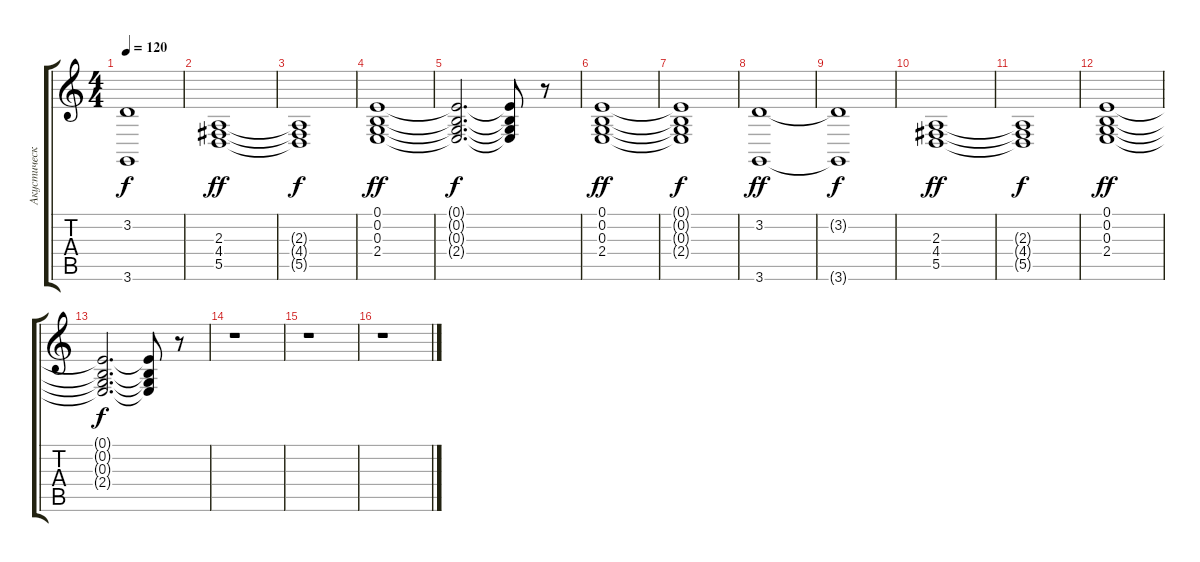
\track ("Акустический Гранд Роял" "Акустическ") {instrument acousticgrandpiano}
\staff {score tabs}
\tuning (E4 B3 G3 D3 A2 E2) {hide}
\ts (4 4)
\tempo 120
\clef g2
\ks c
(3.2{t} 3.6{t}).1{dy f} |
(2.3 4.4 5.5).1{dy ff} |
(2.3{t} 4.4{t} 5.5{t}).1{dy f} |
(0.1 0.2 0.3 2.4).1{dy ff} |
(0.1{t} 0.2{t} 0.3{t} 2.4{t}).2{d dy f} (0.1{t} 0.2{t} 0.3{t} 2.4{t}).8 r.8 |
(0.1 0.2 0.3 2.4).1{dy ff} |
(0.1{t} 0.2{t} 0.3{t} 2.4{t}).1{dy f} |
(3.2 3.6).1{dy ff} |
(3.2{t} 3.6{t}).1{dy f} |
(2.3 4.4 5.5).1{dy ff} |
(2.3{t} 4.4{t} 5.5{t}).1{dy f} |
(0.1 0.2 0.3 2.4).1{dy ff} |
(0.1{t} 0.2{t} 0.3{t} 2.4{t}).2{d dy f} (0.1{t} 0.2{t} 0.3{t} 2.4{t}).8 r.8 |
r.1 |
r.1 |
r.1
